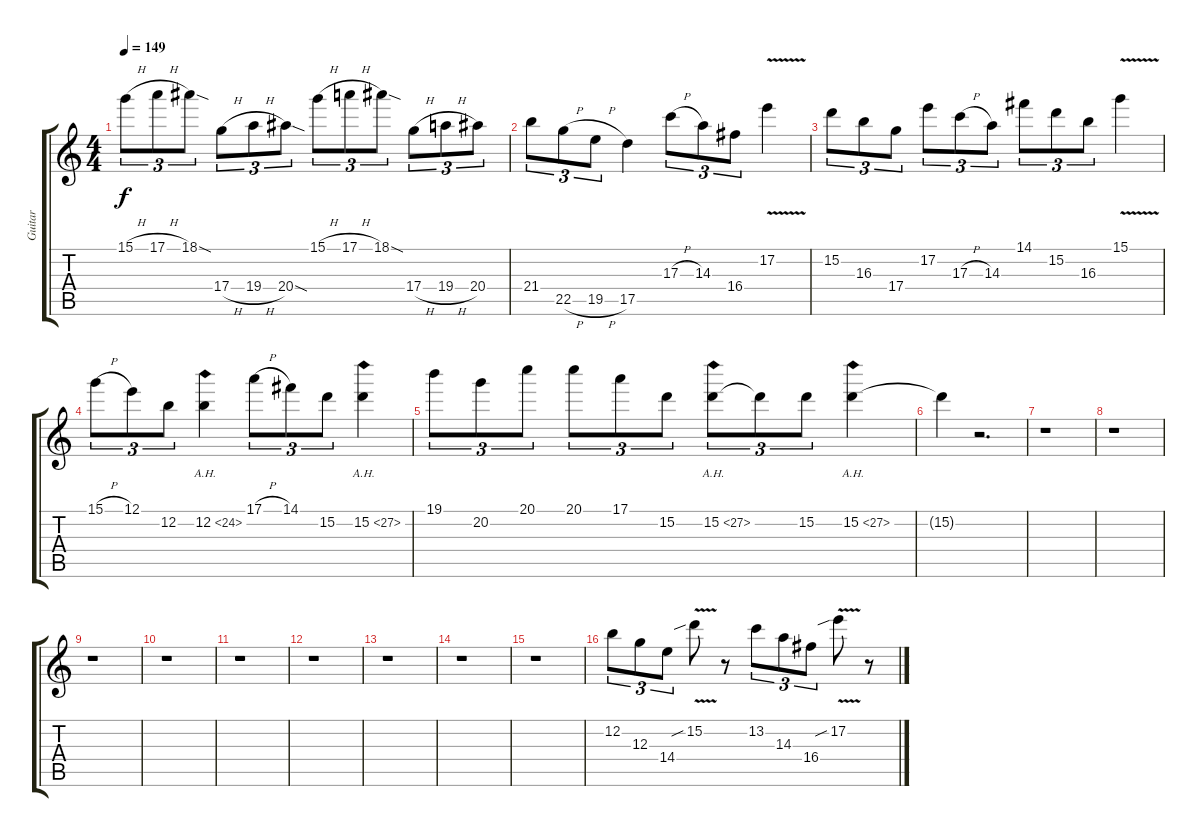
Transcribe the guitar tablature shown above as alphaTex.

\track ("Guitar" "Guitar") {instrument distortionguitar}
\staff {score tabs}
\tuning (E4 B3 G3 D3 A2 E2) {hide}
\ts (4 4)
\tempo 149
\clef g2
\ks c
15.1{h}.8{tu (3 2) dy f} 17.1{h}.8{tu (3 2)} 18.1{sod}.8{tu (3 2)} 17.4{h}.8{tu (3 2)} 19.4{h}.8{tu (3 2)} 20.4{sod}.8{tu (3 2)} 15.1{h}.8{tu (3 2)} 17.1{h}.8{tu (3 2)} 18.1{sod}.8{tu (3 2)} 17.4{h}.8{tu (3 2)} 19.4{h}.8{tu (3 2)} 20.4.8{tu (3 2)} |
21.4.8{tu (3 2)} 22.5{h}.8{tu (3 2)} 19.5{h}.8{tu (3 2)} 17.5.4 17.3{h}.8{tu (3 2)} 14.3.8{tu (3 2)} 16.4.8{tu (3 2)} 17.2{v}.4 |
15.2.8{tu (3 2)} 16.3.8{tu (3 2)} 17.4.8{tu (3 2)} 17.2.8{tu (3 2) volume 13} 17.3{h}.8{tu (3 2)} 14.3.8{tu (3 2)} 14.1.8{tu (3 2)} 15.2.8{tu (3 2)} 16.3.8{tu (3 2)} 15.1{v}.4 |
15.1{h}.8{tu (3 2)} 12.1.8{tu (3 2)} 12.2.8{tu (3 2)} 12.2{ah 12}.4 17.1{h}.8{tu (3 2)} 14.1.8{tu (3 2)} 15.2.8{tu (3 2)} 15.2{ah 12}.4 |
19.1.8{tu (3 2)} 20.2.8{tu (3 2)} 20.1.8{tu (3 2)} 20.1.8{tu (3 2)} 17.1.8{tu (3 2)} 15.2.8{tu (3 2)} 15.2{ah 12}.8{tu (3 2)} 15.2{t}.8{tu (3 2)} 15.2.8{tu (3 2)} 15.2{ah 12}.4 |
15.2{t}.4 r.2{d} |
r.1 |
r.1 |
r.1 |
r.1 |
r.1 |
r.1 |
r.1 |
r.1 |
r.1 |
12.2.8{tu (3 2)} 12.3.8{tu (3 2)} 14.4.8{tu (3 2)} 15.2{v sib}.8 r.8 13.2.8{tu (3 2)} 14.3.8{tu (3 2)} 16.4.8{tu (3 2)} 17.2{v sib}.8 r.8
